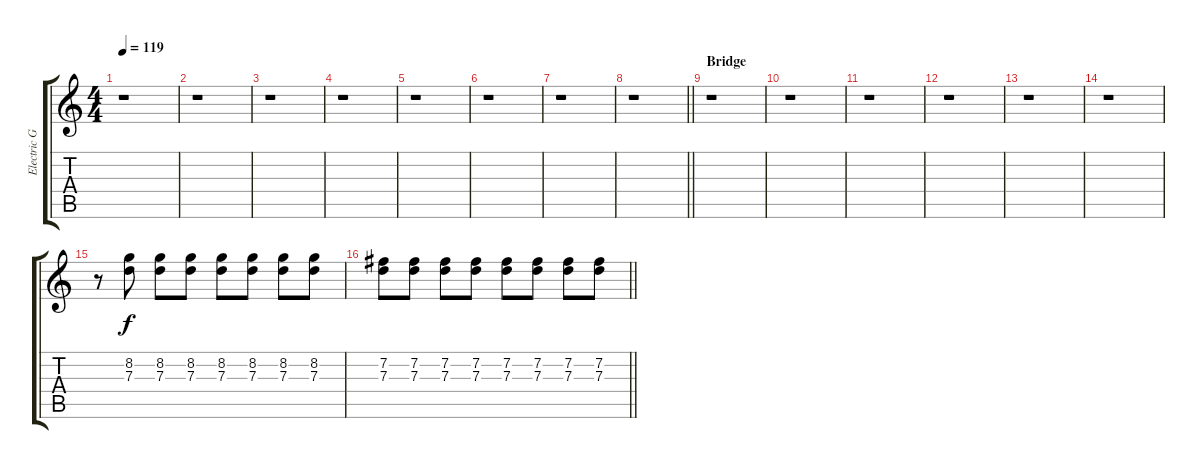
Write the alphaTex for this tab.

\track ("Electric Guitar II" "Electric G") {instrument electricguitarclean}
\staff {score tabs}
\tuning (E4 B3 G3 D3 A2 E2) {hide}
\ts (4 4)
\tempo 119
\clef g2
\ks c
r.1{dy f} |
r.1 |
r.1 |
r.1 |
r.1 |
r.1 |
r.1 |
\barLineRight lightlight
r.1 |
\section ("" "Bridge")
r.1 |
r.1 |
r.1 |
r.1 |
r.1 |
r.1 |
r.8 (8.2 7.3).8 (8.2 7.3).8 (8.2 7.3).8 (8.2 7.3).8 (8.2 7.3).8 (8.2 7.3).8 (8.2 7.3).8 |
\barLineRight lightlight
(7.2 7.3).8{balance 8} (7.2 7.3).8 (7.2 7.3).8 (7.2 7.3).8 (7.2 7.3).8 (7.2 7.3).8 (7.2 7.3).8 (7.2 7.3).8
